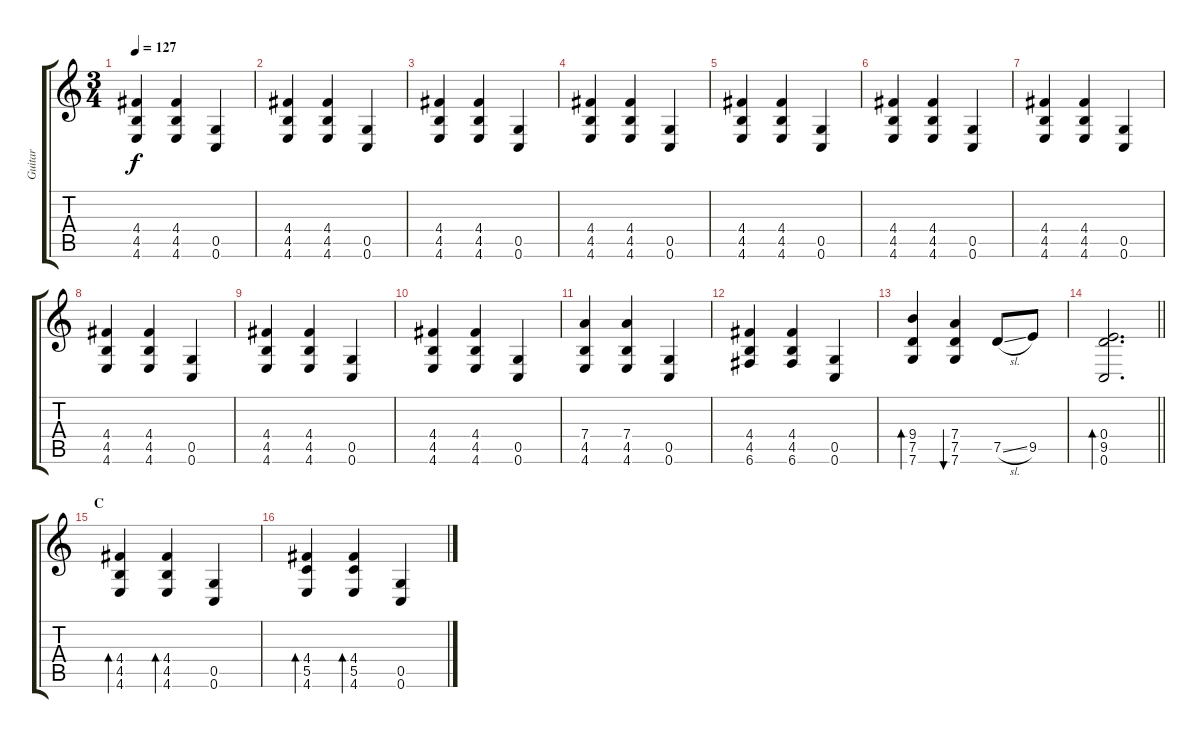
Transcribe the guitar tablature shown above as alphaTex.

\track ("Guitar" "Guitar") {solo instrument overdrivenguitar}
\staff {score tabs}
\tuning (G4 E4 A3 D3 G2 C2) {hide}
\ts (3 4)
\tempo 127
\clef g2
\ks c
(4.4 4.5 4.6).4{dy f} (4.4 4.5 4.6).4 (0.5 0.6).4 |
(4.4 4.5 4.6).4 (4.4 4.5 4.6).4 (0.5 0.6).4 |
(4.4 4.5 4.6).4 (4.4 4.5 4.6).4 (0.5 0.6).4 |
(4.4 4.5 4.6).4 (4.4 4.5 4.6).4 (0.5 0.6).4 |
(4.4 4.5 4.6).4 (4.4 4.5 4.6).4 (0.5 0.6).4 |
(4.4 4.5 4.6).4 (4.4 4.5 4.6).4 (0.5 0.6).4 |
(4.4 4.5 4.6).4 (4.4 4.5 4.6).4 (0.5 0.6).4 |
(4.4 4.5 4.6).4 (4.4 4.5 4.6).4 (0.5 0.6).4 |
(4.4 4.5 4.6).4 (4.4 4.5 4.6).4 (0.5 0.6).4 |
(4.4 4.5 4.6).4 (4.4 4.5 4.6).4 (0.5 0.6).4 |
(7.4 4.5 4.6).4 (7.4 4.5 4.6).4 (0.5 0.6).4 |
(4.4 4.5 6.6).4 (4.4 4.5 6.6).4 (0.5 0.6).4 |
(9.4 7.5 7.6).4{bd 60 instrument acousticguitarsteel} (7.4 7.5 7.6).4{bu 60} 7.5{sl}.8 9.5.8 |
\barLineRight lightlight
(0.4 9.5 0.6).2{d bd 60} |
\section ("" "C")
(4.4 4.5 4.6).4{bd 60} (4.4 4.5 4.6).4{bd 60} (0.5 0.6).4 |
(4.4 5.5 4.6).4{bd 60} (4.4 5.5 4.6).4{bd 60} (0.5 0.6).4
